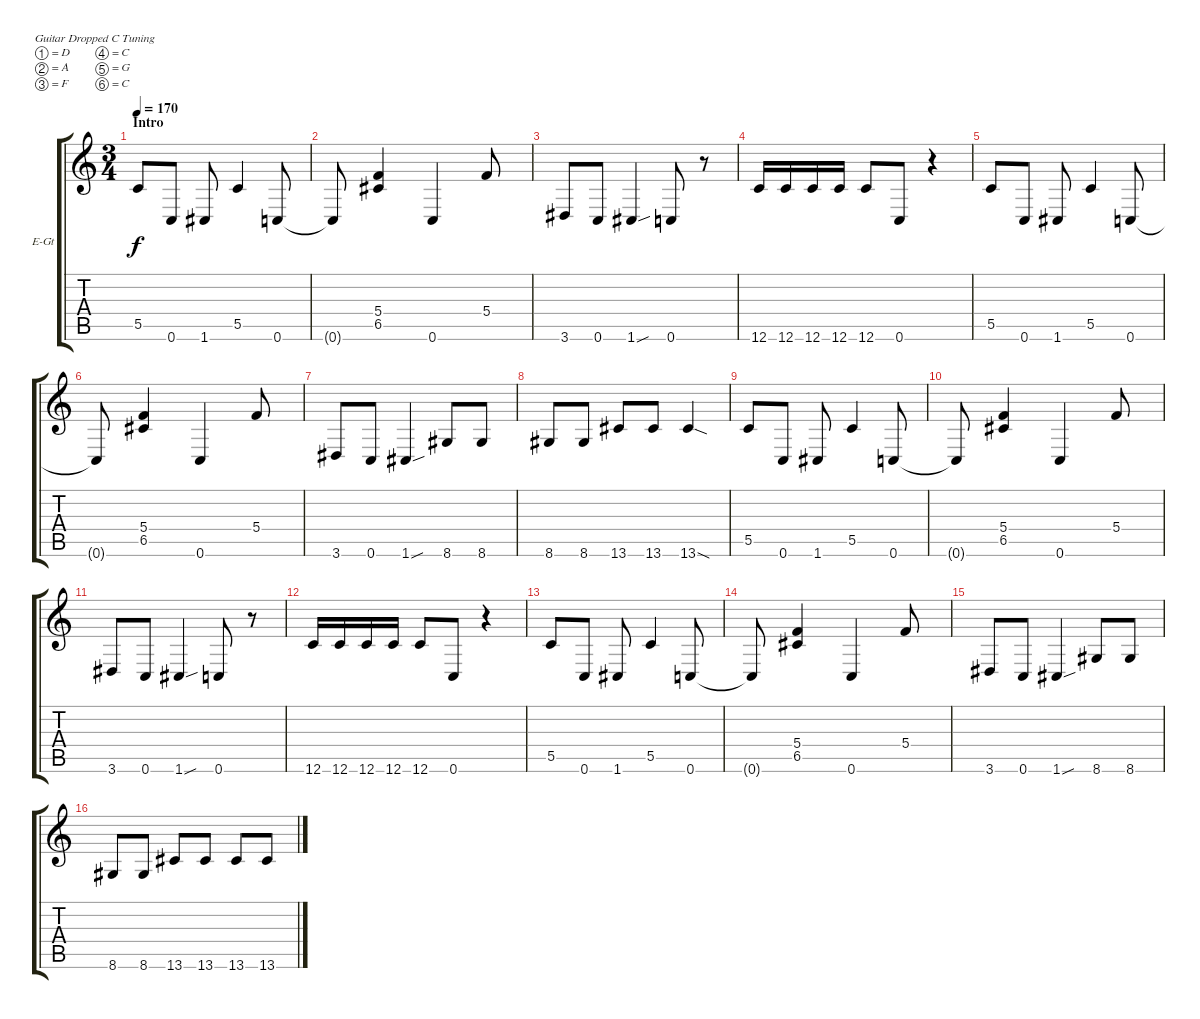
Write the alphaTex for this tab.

\defaultSystemsLayout 4
\bracketExtendMode groupsimilarinstruments
\firstSystemTrackNameOrientation horizontal
\otherSystemsTrackNameOrientation horizontal
\track ("Jack" "E-Gt") {instrument distortionguitar}
\staff {score tabs}
\tuning (D4 A3 F3 C3 G2 C2)
\ts (3 4)
\section ("" "Intro")
\tempo 170
\clef g2
\ks c
5.5.8{dy f instrument distortionguitar} 0.6.8 1.6.8 5.5.4 0.6.8 |
0.6{t}.8 (6.5 5.4).4 0.6.4 5.4.8 |
3.6.8 0.6.8 1.6{sou}.4 0.6.8 r.8 |
12.6.16 12.6.16 12.6.16 12.6.16 12.6.8 0.6.8 r.4 |
5.5.8 0.6.8 1.6.8 5.5.4 0.6.8 |
0.6{t}.8 (6.5 5.4).4 0.6.4 5.4.8 |
3.6.8 0.6.8 1.6{sou}.4 8.6.8 8.6.8 |
8.6.8 8.6.8 13.6.8 13.6.8 13.6{sod}.4 |
5.5.8 0.6.8 1.6.8 5.5.4 0.6.8 |
0.6{t}.8 (6.5 5.4).4 0.6.4 5.4.8 |
3.6.8 0.6.8 1.6{sou}.4 0.6.8 r.8 |
12.6.16 12.6.16 12.6.16 12.6.16 12.6.8 0.6.8 r.4 |
5.5.8 0.6.8 1.6.8 5.5.4 0.6.8 |
0.6{t}.8 (6.5 5.4).4 0.6.4 5.4.8 |
3.6.8 0.6.8 1.6{sou}.4 8.6.8 8.6.8 |
8.6.8 8.6.8 13.6.8 13.6.8 13.6.8 13.6.8
